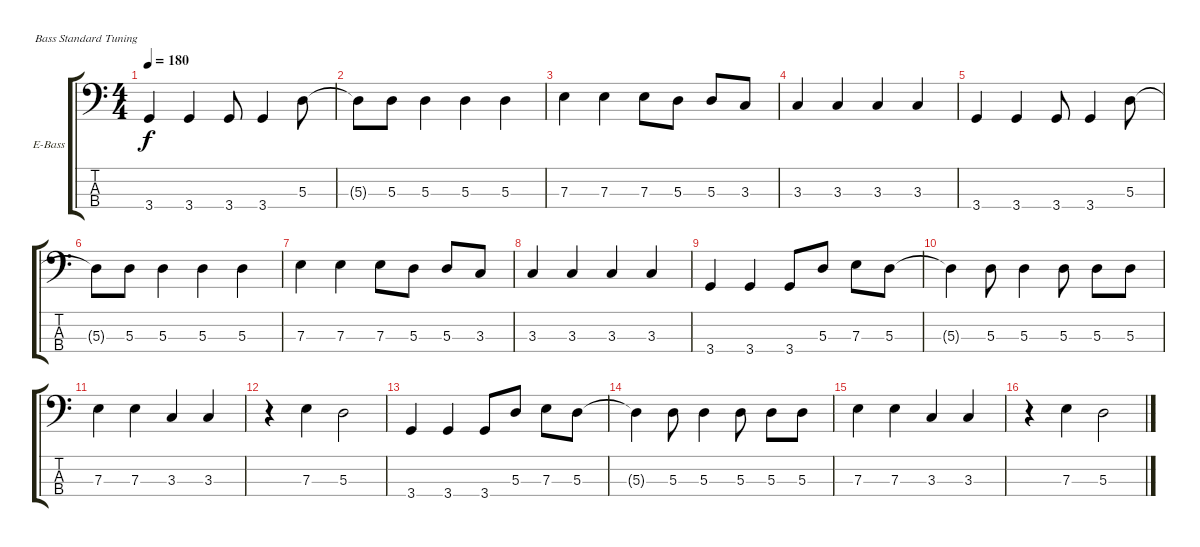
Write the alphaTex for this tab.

\defaultSystemsLayout 4
\bracketExtendMode groupsimilarinstruments
\firstSystemTrackNameOrientation horizontal
\otherSystemsTrackNameOrientation horizontal
\track ("Electric Bass" "E-Bass") {multiBarRest instrument electricbassfinger}
\staff {score tabs}
\tuning (G2 D2 A1 E1)
\ts (4 4)
\tempo 180
\clef f4
\scale
0.333333
\ks c
3.4.4{dy f} 3.4.4 3.4.8 3.4.4 5.3.8 |
\scale
0.333333 5.3{t}.8 5.3.8 5.3.4 5.3.4 5.3.4 |
\scale
0.333333 7.3.4 7.3.4 7.3.8 5.3.8 5.3.8 3.3.8 |
\scale
0.333333 3.3.4 3.3.4 3.3.4 3.3.4 |
\scale
0.333333 3.4.4 3.4.4 3.4.8 3.4.4 5.3.8 |
\scale
0.333333 5.3{t}.8 5.3.8 5.3.4 5.3.4 5.3.4 |
\scale
0.333333 7.3.4 7.3.4 7.3.8 5.3.8 5.3.8 3.3.8 |
\scale
0.333333 3.3.4 3.3.4 3.3.4 3.3.4 |
\scale
0.333333 3.4.4 3.4.4 3.4.8 5.3.8 7.3.8 5.3.8 |
\scale
0.333333 5.3{t}.4 5.3.8 5.3.4 5.3.8 5.3.8 5.3.8 |
\scale
0.333333 7.3.4 7.3.4 3.3.4 3.3.4 |
\scale
0.333333 r.4 7.3.4 5.3.2 |
\scale
0.333333 3.4.4 3.4.4 3.4.8 5.3.8 7.3.8 5.3.8 |
\scale
0.333333 5.3{t}.4 5.3.8 5.3.4 5.3.8 5.3.8 5.3.8 |
\scale
0.333333 7.3.4 7.3.4 3.3.4 3.3.4 |
\scale
0.333333 r.4 7.3.4 5.3.2
